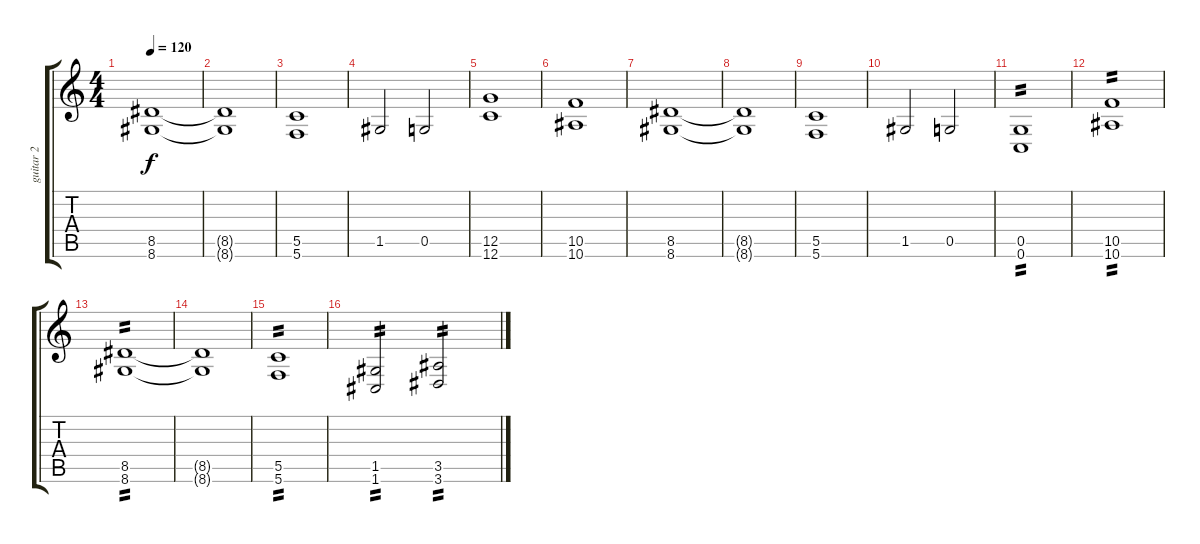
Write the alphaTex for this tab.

\track ("guitar 2" "guitar 2") {instrument overdrivenguitar}
\staff {score tabs}
\tuning (D4 A3 F3 C3 G2 C2) {hide}
\ts (4 4)
\tempo 120
\clef g2
\ks c
(8.5 8.6).1{dy f} |
(8.5{t} 8.6{t}).1 |
(5.5 5.6).1 |
1.5.2 0.5.2 |
(12.5 12.6).1 |
(10.5 10.6).1 |
(8.5 8.6).1 |
(8.5{t} 8.6{t}).1 |
(5.5 5.6).1 |
1.5.2 0.5.2 |
(0.5 0.6).1{tp 2} |
(10.5 10.6).1{tp 2} |
(8.5 8.6).1{tp 2} |
(8.5{t} 8.6{t}).1 |
(5.5 5.6).1{tp 2} |
(1.5 1.6).2{tp 2} (3.5 3.6).2{tp 2}
